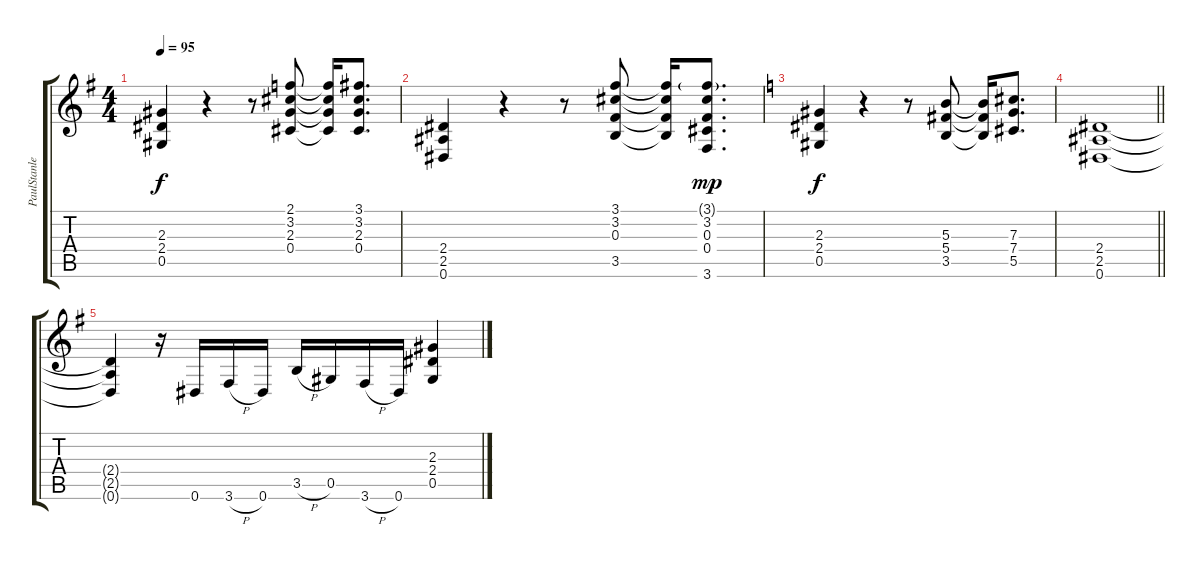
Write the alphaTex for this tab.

\track ("PaulStanley" "PaulStanle") {instrument overdrivenguitar}
\staff {score tabs}
\tuning (Eb4 Bb3 Gb3 Db3 Ab2 Eb2) {hide}
\ts (4 4)
\tempo 95
\clef g2
\ks eminor
(2.3 2.4 0.5).4{dy f} r.4 r.8 (2.1 3.2 2.3 0.4).8 (2.1{t} 3.2{t} 2.3{t} 0.4{t}).16 (3.1 3.2 2.3 0.4).8{d} |
(2.4 2.5 0.6).4 r.4 r.8 (3.1 3.2 0.3 3.5).8 (3.1{t} 3.2{t} 0.3{t} 3.5{t}).16 (3.1{g} 3.2 0.3 0.4 3.6).8{d dy mp} |
\ks c
(2.3 2.4 0.5).4{dy f} r.4 r.8 (5.3 5.4 3.5).8 (5.3{t} 5.4{t} 3.5{t}).16 (7.3 7.4 5.5).8{d} |
\barLineRight lightlight
(2.4 2.5 0.6).1 |
\ks eminor
(2.4{t} 2.5{t} 0.6{t}).4 r.16 0.6.16 3.6{h}.16 0.6.16 3.5{h}.16 0.5.16 3.6{h}.16 0.6.16 (2.3 2.4 0.5).4
